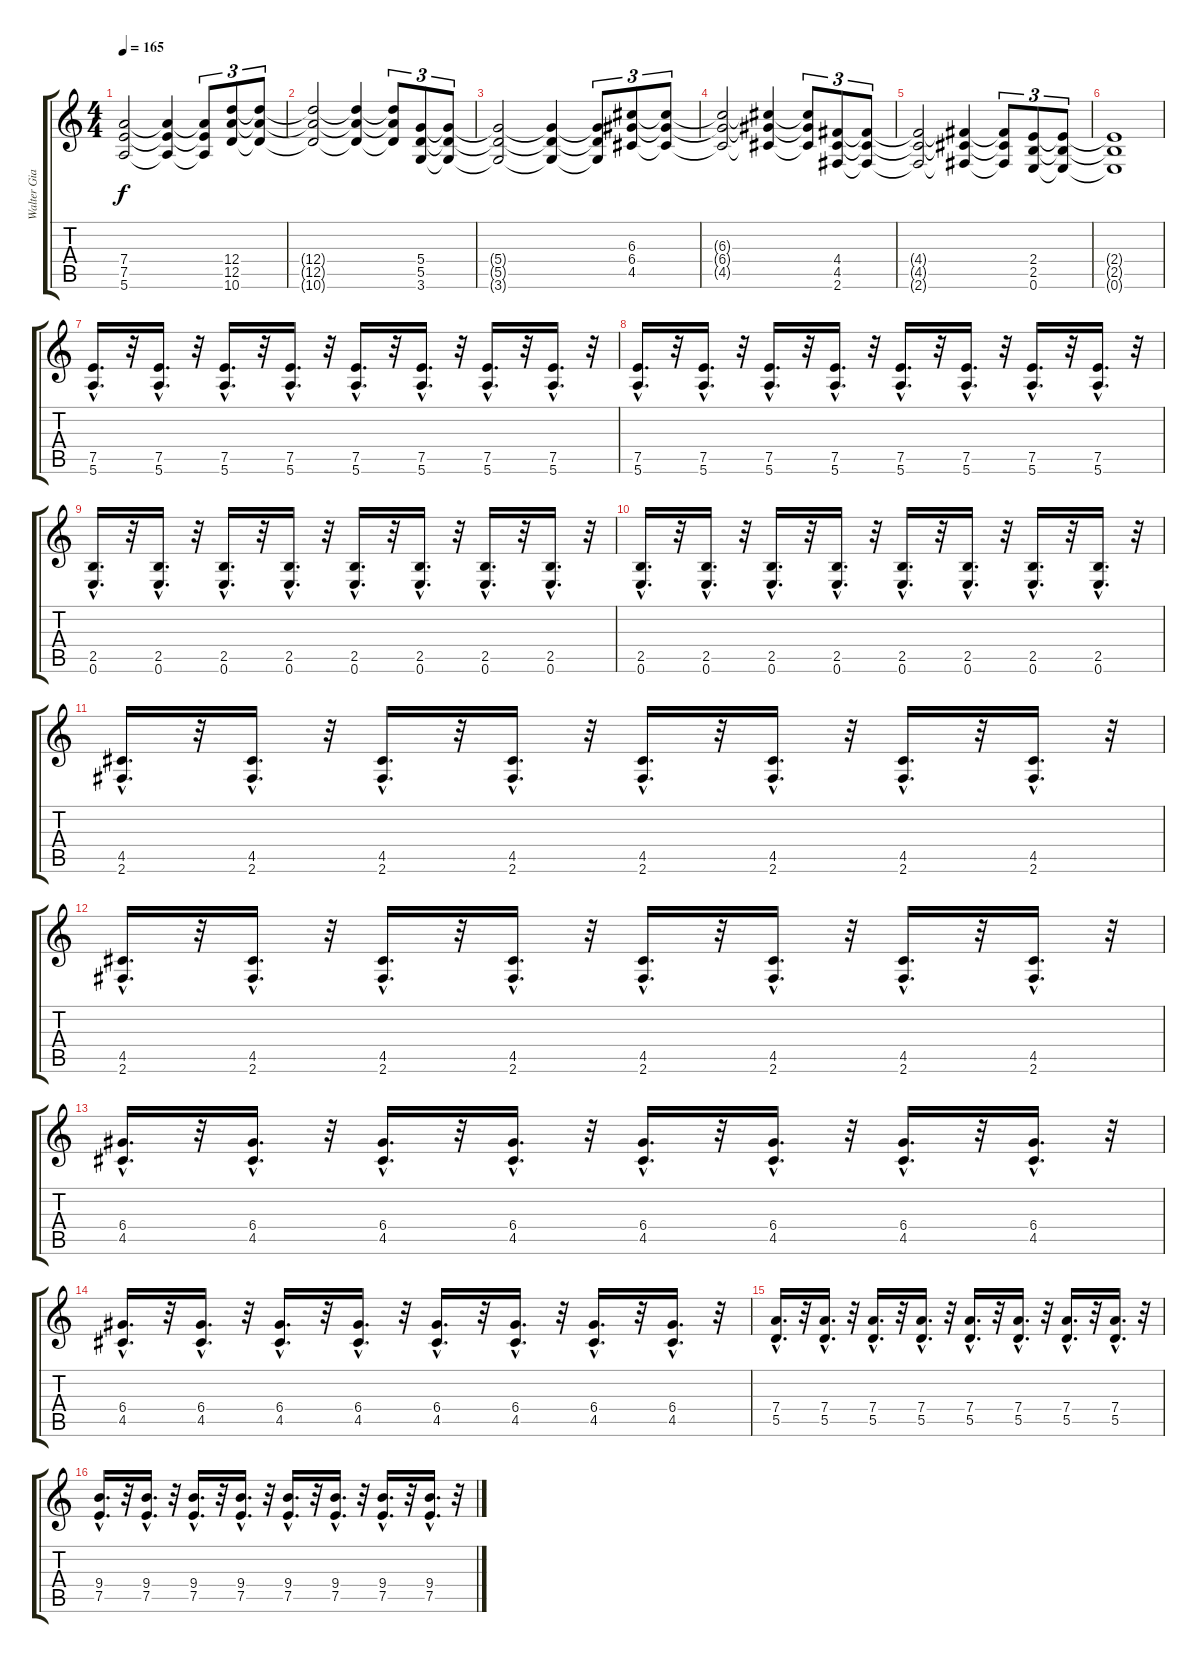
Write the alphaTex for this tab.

\track ("Walter Giardino-2" "Walter Gia") {instrument distortionguitar}
\staff {score tabs}
\tuning (E4 B3 G3 D3 A2 E2) {hide}
\ts (4 4)
\tempo 165
\clef g2
\ks c
(7.4{t} 7.5{t} 5.6{t}).2{dy f} (7.4{t} 7.5{t} 5.6{t}).4 (7.4{t} 7.5{t} 5.6{t}).8{tu (3 2)} (12.4 12.5 10.6).8{tu (3 2)} (12.4{t} 12.5{t} 10.6{t}).8{tu (3 2)} |
(12.4{t} 12.5{t} 10.6{t}).2 (12.4{t} 12.5{t} 10.6{t}).4 (12.4{t} 12.5{t} 10.6{t}).8{tu (3 2)} (5.4 5.5 3.6).8{tu (3 2)} (5.4{t} 5.5{t} 3.6{t}).8{tu (3 2)} |
(5.4{t} 5.5{t} 3.6{t}).2 (5.4{t} 5.5{t} 3.6{t}).4 (5.4{t} 5.5{t} 3.6{t}).8{tu (3 2)} (6.3 6.4 4.5).8{tu (3 2)} (6.3{t} 6.4{t} 4.5{t}).8{tu (3 2)} |
(6.3{t} 6.4{t} 4.5{t}).2 (6.3{t} 6.4{t} 4.5{t}).4 (6.3{t} 6.4{t} 4.5{t}).8{tu (3 2)} (4.4 4.5 2.6).8{tu (3 2)} (4.4{t} 4.5{t} 2.6{t}).8{tu (3 2)} |
(4.4{t} 4.5{t} 2.6{t}).2 (4.4{t} 4.5{t} 2.6{t}).4 (4.4{t} 4.5{t} 2.6{t}).8{tu (3 2)} (2.4 2.5 0.6).8{tu (3 2)} (2.4{t} 2.5{t} 0.6{t}).8{tu (3 2)} |
(2.4{t} 2.5{t} 0.6{t}).1 |
(7.5{hac} 5.6{hac}).16{d} r.32 (7.5{hac} 5.6{hac}).16{d} r.32 (7.5{hac} 5.6{hac}).16{d} r.32 (7.5{hac} 5.6{hac}).16{d} r.32 (7.5{hac} 5.6{hac}).16{d} r.32 (7.5{hac} 5.6{hac}).16{d} r.32 (7.5{hac} 5.6{hac}).16{d} r.32 (7.5{hac} 5.6{hac}).16{d} r.32 |
(7.5{hac} 5.6{hac}).16{d} r.32 (7.5{hac} 5.6{hac}).16{d} r.32 (7.5{hac} 5.6{hac}).16{d} r.32 (7.5{hac} 5.6{hac}).16{d} r.32 (7.5{hac} 5.6{hac}).16{d} r.32 (7.5{hac} 5.6{hac}).16{d} r.32 (7.5{hac} 5.6{hac}).16{d} r.32 (7.5{hac} 5.6{hac}).16{d} r.32 |
(2.5{hac} 0.6{hac}).16{d} r.32 (2.5{hac} 0.6{hac}).16{d} r.32 (2.5{hac} 0.6{hac}).16{d} r.32 (2.5{hac} 0.6{hac}).16{d} r.32 (2.5{hac} 0.6{hac}).16{d} r.32 (2.5{hac} 0.6{hac}).16{d} r.32 (2.5{hac} 0.6{hac}).16{d} r.32 (2.5{hac} 0.6{hac}).16{d} r.32 |
(2.5{hac} 0.6{hac}).16{d} r.32 (2.5{hac} 0.6{hac}).16{d} r.32 (2.5{hac} 0.6{hac}).16{d} r.32 (2.5{hac} 0.6{hac}).16{d} r.32 (2.5{hac} 0.6{hac}).16{d} r.32 (2.5{hac} 0.6{hac}).16{d} r.32 (2.5{hac} 0.6{hac}).16{d} r.32 (2.5{hac} 0.6{hac}).16{d} r.32 |
(4.5{hac} 2.6{hac}).16{d} r.32 (4.5{hac} 2.6{hac}).16{d} r.32 (4.5{hac} 2.6{hac}).16{d} r.32 (4.5{hac} 2.6{hac}).16{d} r.32 (4.5{hac} 2.6{hac}).16{d} r.32 (4.5{hac} 2.6{hac}).16{d} r.32 (4.5{hac} 2.6{hac}).16{d} r.32 (4.5{hac} 2.6{hac}).16{d} r.32 |
(4.5{hac} 2.6{hac}).16{d} r.32 (4.5{hac} 2.6{hac}).16{d} r.32 (4.5{hac} 2.6{hac}).16{d} r.32 (4.5{hac} 2.6{hac}).16{d} r.32 (4.5{hac} 2.6{hac}).16{d} r.32 (4.5{hac} 2.6{hac}).16{d} r.32 (4.5{hac} 2.6{hac}).16{d} r.32 (4.5{hac} 2.6{hac}).16{d} r.32 |
(6.4{hac} 4.5{hac}).16{d} r.32 (6.4{hac} 4.5{hac}).16{d} r.32 (6.4{hac} 4.5{hac}).16{d} r.32 (6.4{hac} 4.5{hac}).16{d} r.32 (6.4{hac} 4.5{hac}).16{d} r.32 (6.4{hac} 4.5{hac}).16{d} r.32 (6.4{hac} 4.5{hac}).16{d} r.32 (6.4{hac} 4.5{hac}).16{d} r.32 |
(6.4{hac} 4.5{hac}).16{d} r.32 (6.4{hac} 4.5{hac}).16{d} r.32 (6.4{hac} 4.5{hac}).16{d} r.32 (6.4{hac} 4.5{hac}).16{d} r.32 (6.4{hac} 4.5{hac}).16{d} r.32 (6.4{hac} 4.5{hac}).16{d} r.32 (6.4{hac} 4.5{hac}).16{d} r.32 (6.4{hac} 4.5{hac}).16{d} r.32 |
(7.4{hac} 5.5{hac}).16{d} r.32 (7.4{hac} 5.5{hac}).16{d} r.32 (7.4{hac} 5.5{hac}).16{d} r.32 (7.4{hac} 5.5{hac}).16{d} r.32 (7.4{hac} 5.5{hac}).16{d} r.32 (7.4{hac} 5.5{hac}).16{d} r.32 (7.4{hac} 5.5{hac}).16{d} r.32 (7.4{hac} 5.5{hac}).16{d} r.32 |
(9.4{hac} 7.5{hac}).16{d} r.32 (9.4{hac} 7.5{hac}).16{d} r.32 (9.4{hac} 7.5{hac}).16{d} r.32 (9.4{hac} 7.5{hac}).16{d} r.32 (9.4{hac} 7.5{hac}).16{d} r.32 (9.4{hac} 7.5{hac}).16{d} r.32 (9.4{hac} 7.5{hac}).16{d} r.32 (9.4{hac} 7.5{hac}).16{d} r.32
